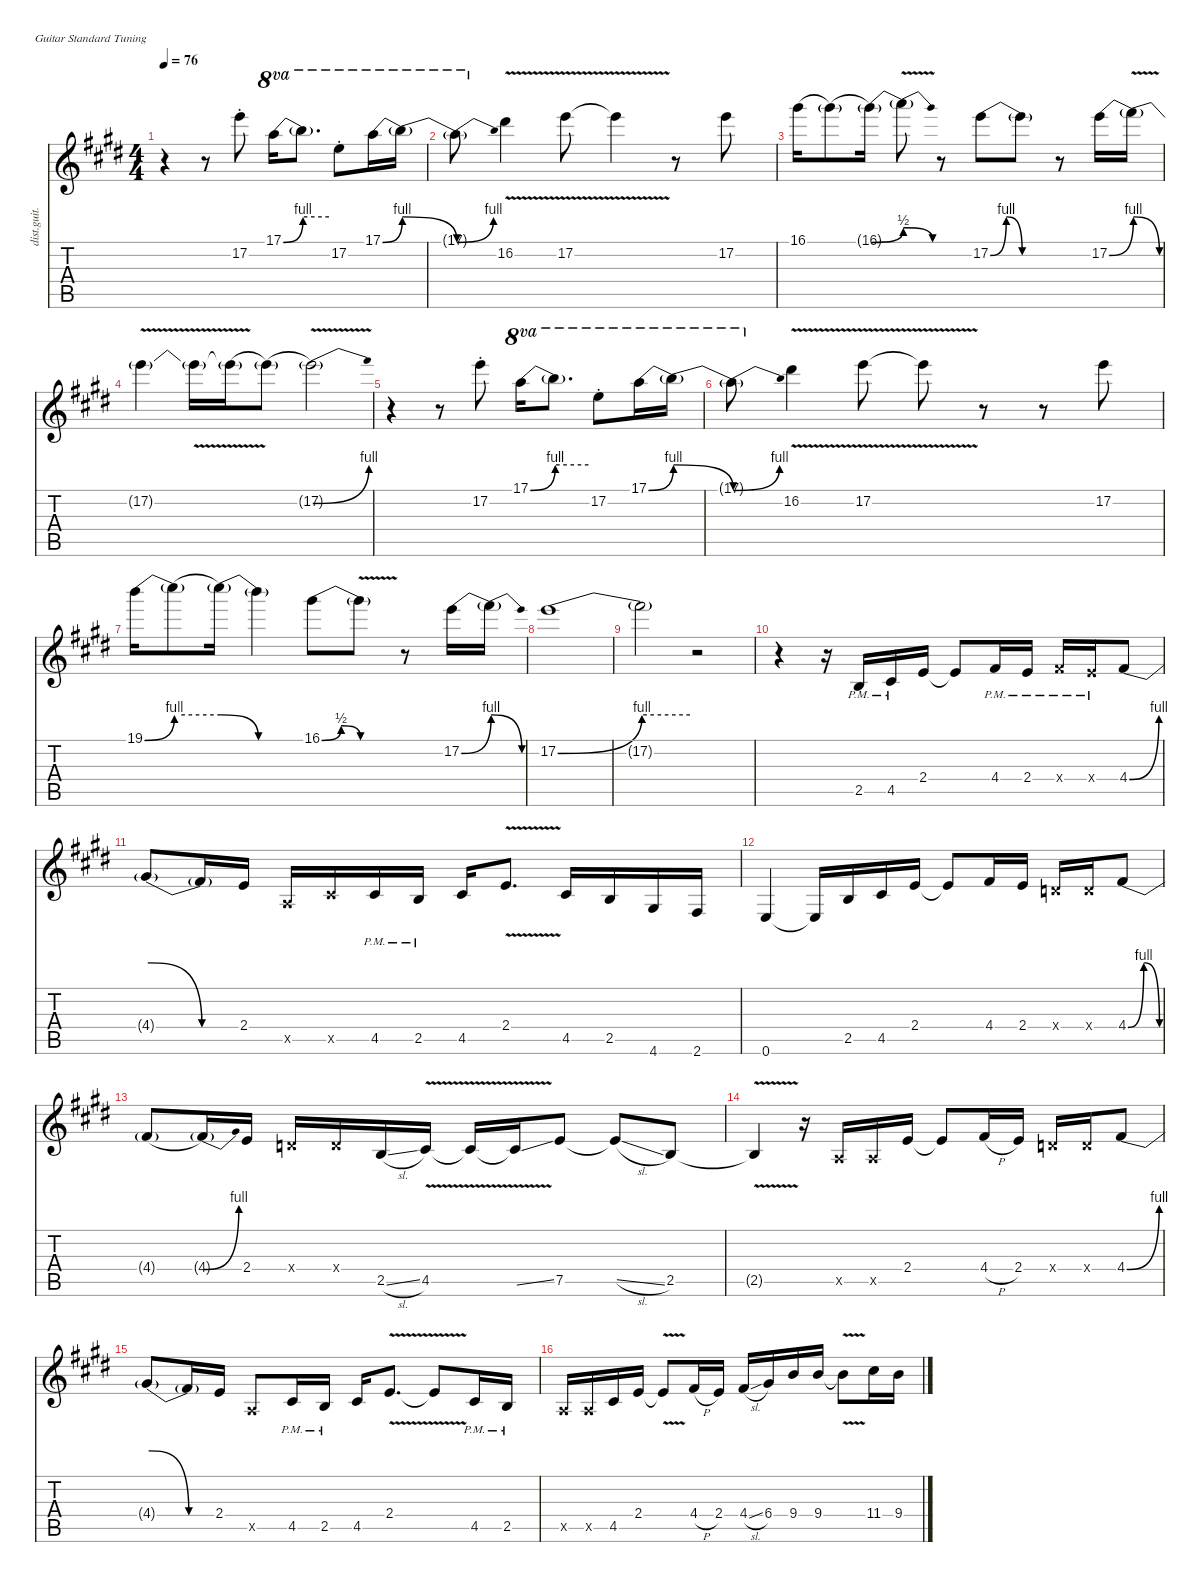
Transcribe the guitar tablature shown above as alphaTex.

\defaultSystemsLayout 4
\hideDynamics
\bracketExtendMode nobrackets
\otherSystemsTrackNameOrientation horizontal
\track ("Lead-Guitar" "dist.guit.") {instrument distortionguitar}
\staff {score tabs}
\tuning (E4 B3 G3 D3 A2 E2)
\ts (4 4)
\tempo 76
\clef g2
\ks c#minor
r.4{dy f} r.8 17.2{st acc forcenatural}.8 17.1{be (bend 0 0 60 4) acc forcenatural}.16{ot 8va} 17.1{be (hold 0 4 60 4) t}.8{d ot 8va} 17.2{st acc forcenatural}.8{ot 8va} 17.1{be (bend 0 0 60 4) acc forcenatural}.16{ot 8va} 17.1{be (release 0 4 60 0) t}.16{ot 8va} |
17.1{be (bend 0 0 60 4) t acc forcenatural}.8{ot 8va} 16.2{v acc #}.4 17.2{v acc forcenatural}.8 17.2{v t acc forcenatural}.4 r.8 17.2{acc forcenatural}.8 |
16.1{be (hold 0 0 60 0) acc #}.16 16.1{be (hold 0 0 60 0) t acc #}.8 16.1{be (bend 0 0 60 2) t acc #}.16 16.1{be (release 0 2 60 0) v t}.8 r.8 17.2{be (bendrelease 0 0 30 4 30 4 60 0) acc forcenatural}.8 17.2{be (hold 0 0 60 0) t acc forcenatural}.8 r.8 17.2{be (bend 0 0 60 4) acc forcenatural}.16 17.2{be (release 0 4 60 0) v t}.16 |
17.2{v t acc forcenatural}.4 17.2{v t acc forcenatural}.16 17.2{be (hold 0 0 60 0) t acc forcenatural}.16 17.2{be (hold 0 0 60 0) t acc forcenatural}.8 17.2{be (bend 0 0 60 4) v t acc forcenatural}.2 |
r.4 r.8 17.2{st acc forcenatural}.8 17.1{be (bend 0 0 60 4) acc forcenatural}.16{ot 8va} 17.1{be (hold 0 4 60 4) t}.8{d ot 8va} 17.2{st acc forcenatural}.8{ot 8va} 17.1{be (bend 0 0 60 4) acc forcenatural}.16{ot 8va} 17.1{be (release 0 4 60 0) t}.16{ot 8va} |
17.1{be (bend 0 0 60 4) t acc forcenatural}.8{ot 8va} 16.2{v acc #}.4 17.2{v acc forcenatural}.8 17.2{v t acc forcenatural}.8 r.8 r.8 17.2{acc forcenatural}.8 |
19.1{be (bend 0 0 60 4) acc forcenatural}.16 19.1{be (hold 0 4 60 4) t}.8 19.1{be (release 0 4 60 0) t}.16 19.1{be (hold 0 0 60 0) t acc forcenatural}.4 16.1{be (bendrelease 0 0 30 2 30 2 60 0) acc #}.8 16.1{be (hold 0 0 60 0) v t acc #}.8 r.8 17.2{be (bend 0 0 60 4) acc forcenatural}.16 17.2{be (release 0 4 60 0) t}.16 |
17.2{be (bend 0 0 60 4) acc forcenatural}.1 |
17.2{be (hold 0 4 60 4) t}.2 r.2 |
r.4 r.16 2.5{pm acc forcenatural}.16 4.5{pm acc #}.16 2.4{acc forcenatural}.16 2.4{t acc forcenatural}.8 4.4{pm acc #}.16 2.4{pm acc forcenatural}.16 4.4{pm x acc #}.16 2.4{pm x acc forcenatural}.16 4.4{be (bend 0 0 60 4) acc #}.8 |
4.4{be (release 0 4 60 0) t}.8 4.4{be (hold 0 0 60 0) t acc #}.16 2.4{acc forcenatural}.16 0.5{x acc forcenatural}.16 4.5{x acc #}.16 4.5{pm acc #}.16 2.5{pm acc forcenatural}.16 4.5{acc #}.16 2.4{v acc forcenatural}.8{d} 4.5{acc #}.16 2.5{acc forcenatural}.16 4.6{acc #}.16 2.6{acc #}.16 |
0.6{acc forcenatural}.4 0.6{t acc forcenatural}.16 2.5{acc forcenatural}.16 4.5{acc #}.16 2.4{acc forcenatural}.16 2.4{t acc forcenatural}.8 4.4{acc #}.16 2.4{acc forcenatural}.16 0.4{x acc forcenatural}.16 0.4{x acc forcenatural}.16 4.4{be (bendrelease 0 0 30 4 30 4 60 0) acc #}.8 |
4.4{be (hold 0 0 60 0) t acc #}.8 4.4{be (bend 0 0 60 4) t acc #}.16 2.4{acc forcenatural}.16 0.4{x acc forcenatural}.16 0.4{x acc forcenatural}.16 2.5{sl acc forcenatural}.16 4.5{v acc #}.16 4.5{v t acc #}.16 4.5{v ss t acc #}.16 7.5{acc forcenatural}.8 7.5{sl t acc forcenatural}.8 2.5{acc forcenatural}.8 |
2.5{v t acc forcenatural}.4 r.16 0.5{x acc forcenatural}.16 0.5{x acc forcenatural}.16 2.4{acc forcenatural}.16 2.4{t acc forcenatural}.8 4.4{h acc #}.16 2.4{acc forcenatural}.16 0.4{x acc forcenatural}.16 0.4{x acc forcenatural}.16 4.4{be (bend 0 0 60 4) acc #}.8 |
4.4{be (release 0 4 60 0) t}.8 4.4{be (hold 0 0 60 0) t acc #}.16 2.4{acc forcenatural}.16 0.5{x acc forcenatural}.8 4.5{pm acc #}.16 2.5{pm acc forcenatural}.16 4.5{acc #}.16 2.4{v acc forcenatural}.8{d} 2.4{v t acc forcenatural}.8 4.5{pm acc #}.16 2.5{pm acc forcenatural}.16 |
0.5{x acc forcenatural}.16 0.5{x acc forcenatural}.16 4.5{acc #}.16 2.4{acc forcenatural}.16 2.4{v t acc forcenatural}.8 4.4{h acc #}.16 2.4{acc forcenatural}.16 4.4{sl acc #}.16 6.4{acc #}.16 9.4{acc forcenatural}.16 9.4{acc forcenatural}.16 9.4{v t acc forcenatural}.8 11.4{acc #}.16 9.4{acc forcenatural}.16
